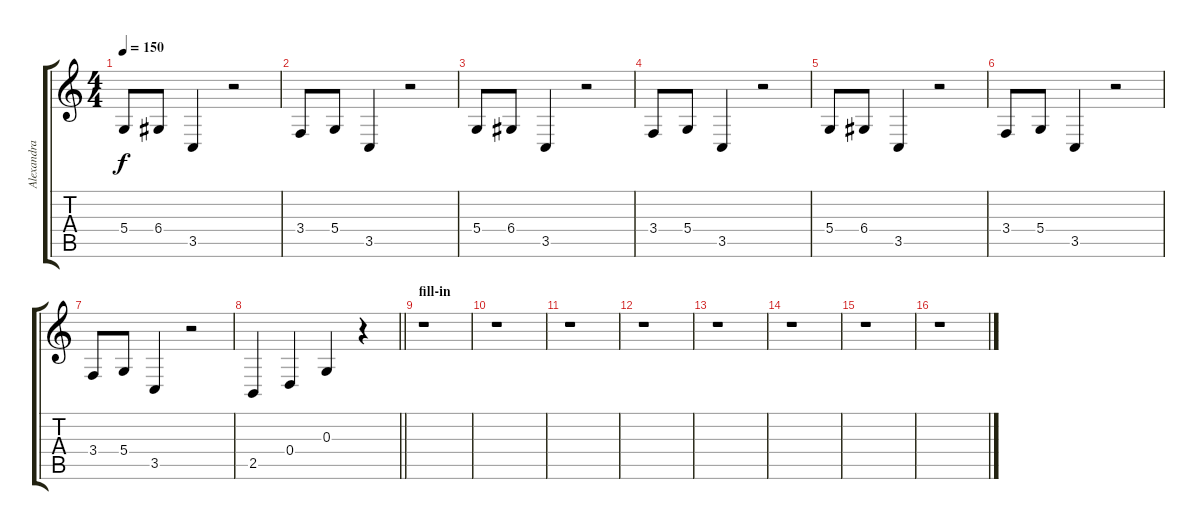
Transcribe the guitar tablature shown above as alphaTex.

\track ("Alexandra Didyk " "Alexandra ") {instrument cello}
\staff {score tabs}
\tuning (E4 B3 G3 D3 A2 E2) {hide}
\ts (4 4)
\tempo 150
\clef g2
\ks c
5.4.8{dy f} 6.4.8 3.5.4 r.2 |
3.4.8 5.4.8 3.5.4 r.2 |
5.4.8 6.4.8 3.5.4 r.2 |
3.4.8 5.4.8 3.5.4 r.2 |
5.4.8 6.4.8 3.5.4 r.2 |
3.4.8 5.4.8 3.5.4 r.2 |
3.4.8 5.4.8 3.5.4 r.2 |
\barLineRight lightlight
2.5.4 0.4.4 0.3.4 r.4 |
\section ("" "fill-in")
r.1 |
r.1 |
r.1 |
r.1 |
r.1 |
r.1 |
r.1 |
r.1
